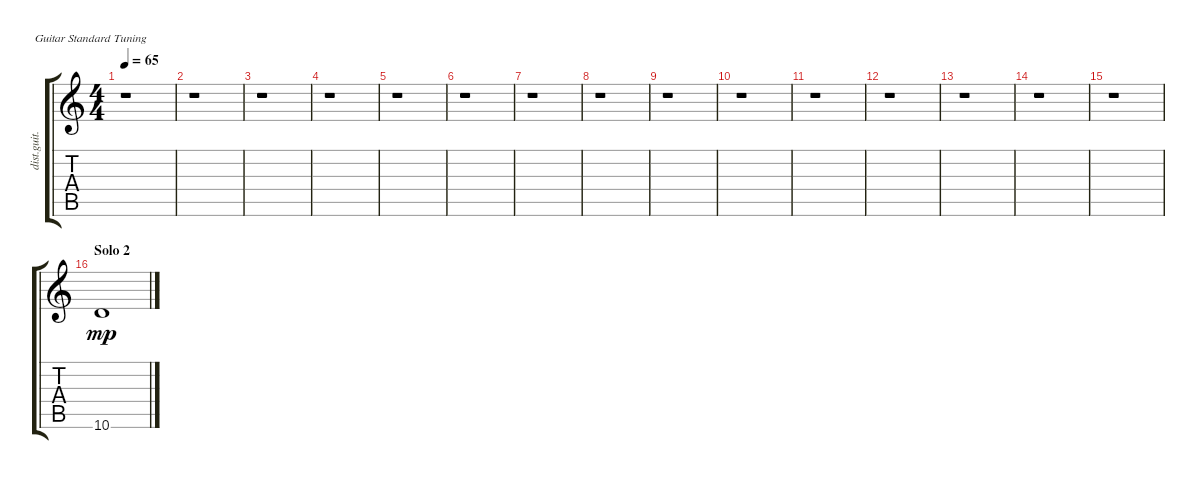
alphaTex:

\defaultSystemsLayout 4
\bracketExtendMode groupsimilarinstruments
\otherSystemsTrackNameOrientation horizontal
\track ("Fuzz Rhythm" "dist.guit.") {instrument distortionguitar}
\staff {score tabs}
\tuning (E4 B3 G3 D3 A2 E2)
\ts (4 4)
\tempo 65
\clef g2
\ks c
r.1{dy mp} |
r.1 |
r.1 |
r.1 |
r.1 |
r.1 |
r.1 |
r.1 |
r.1 |
r.1 |
r.1 |
r.1 |
r.1 |
r.1 |
r.1 |
\section ("" "Solo 2")
10.6.1
